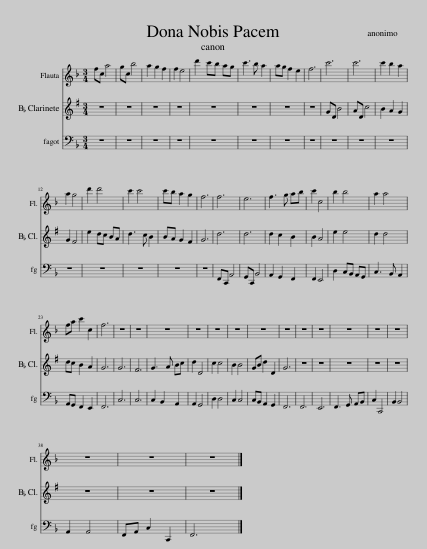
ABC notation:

X:1
%%score 1 2 3
L:1/8
M:3/4
I:linebreak $
K:F
V:1 treble
V:2 treble transpose=-2
V:3 bass
V:1
 fc a4 | gc b4 | a2 g2 f2 | f2 e4 | d'2 c'b ag | %5
 c'3 b a2 | ag f2 e2 | f6 | c'6 | c'6 | %10
 c'2 b2 a2 |$ a2 g4 | d'2 d'4 | c'2 c'4 | c'b a2 g2 | %15
 f6 | f6 | e6 | f3 g ab | c'2 c4 | %20
 b2 b4 | a2 a4 |$ fa c'2 c2 | f6 | z6 | %25
 z6 | z6 | z6 | z6 | z6 | %30
 z6 | z6 | z6 | z6 | z6 | %35
 z6 | z6 |$ z6 | z6 | z6 |] %40
V:2
[K:G] z6 | z6 | z6 | z6 | z6 | %5
 z6 | z6 | z6 | GD B4 | AD c4 | %10
 B2 A2 G2 |$ G2 F4 | e2 dc BA | d3 c B2 | BA G2 F2 | %15
 G6 | d6 | d6 | d2 c2 B2 | B2 A4 | %20
 e2 e4 | d2 d4 |$ dc B2 A2 | G6 | G6 | %25
 F6 | G3 A Bc | d2 D4 | c2 c4 | B2 B4 | %30
 GB d2 D2 | G6 | z6 | z6 | z6 | %35
 z6 | z6 |$ z6 | z6 | z6 |] %40
V:3
 z6 | z6 | z6 | z6 | z6 | %5
 z6 | z6 | z6 | z6 | z6 | %10
 z6 |$ z6 | z6 | z6 | z6 | %15
 z6 | F,,C,, A,,4 | G,,C,, B,,4 | A,,2 G,,2 F,,2 | F,,2 E,,4 | %20
 D,2 C,B,, A,,G,, | C,3 B,, A,,2 |$ A,,G,, F,,2 E,,2 | F,,6 | C,6 | %25
 C,6 | C,2 B,,2 A,,2 | A,,2 G,,4 | D,2 D,4 | C,2 C,4 | %30
 C,B,, A,,2 G,,2 | F,,6 | F,,6 | E,,6 | F,,3 G,, A,,B,, | %35
 C,2 C,,4 | B,,2 B,,4 |$ A,,2 A,,4 | F,,A,, C,2 C,,2 | F,,6 |] %40
